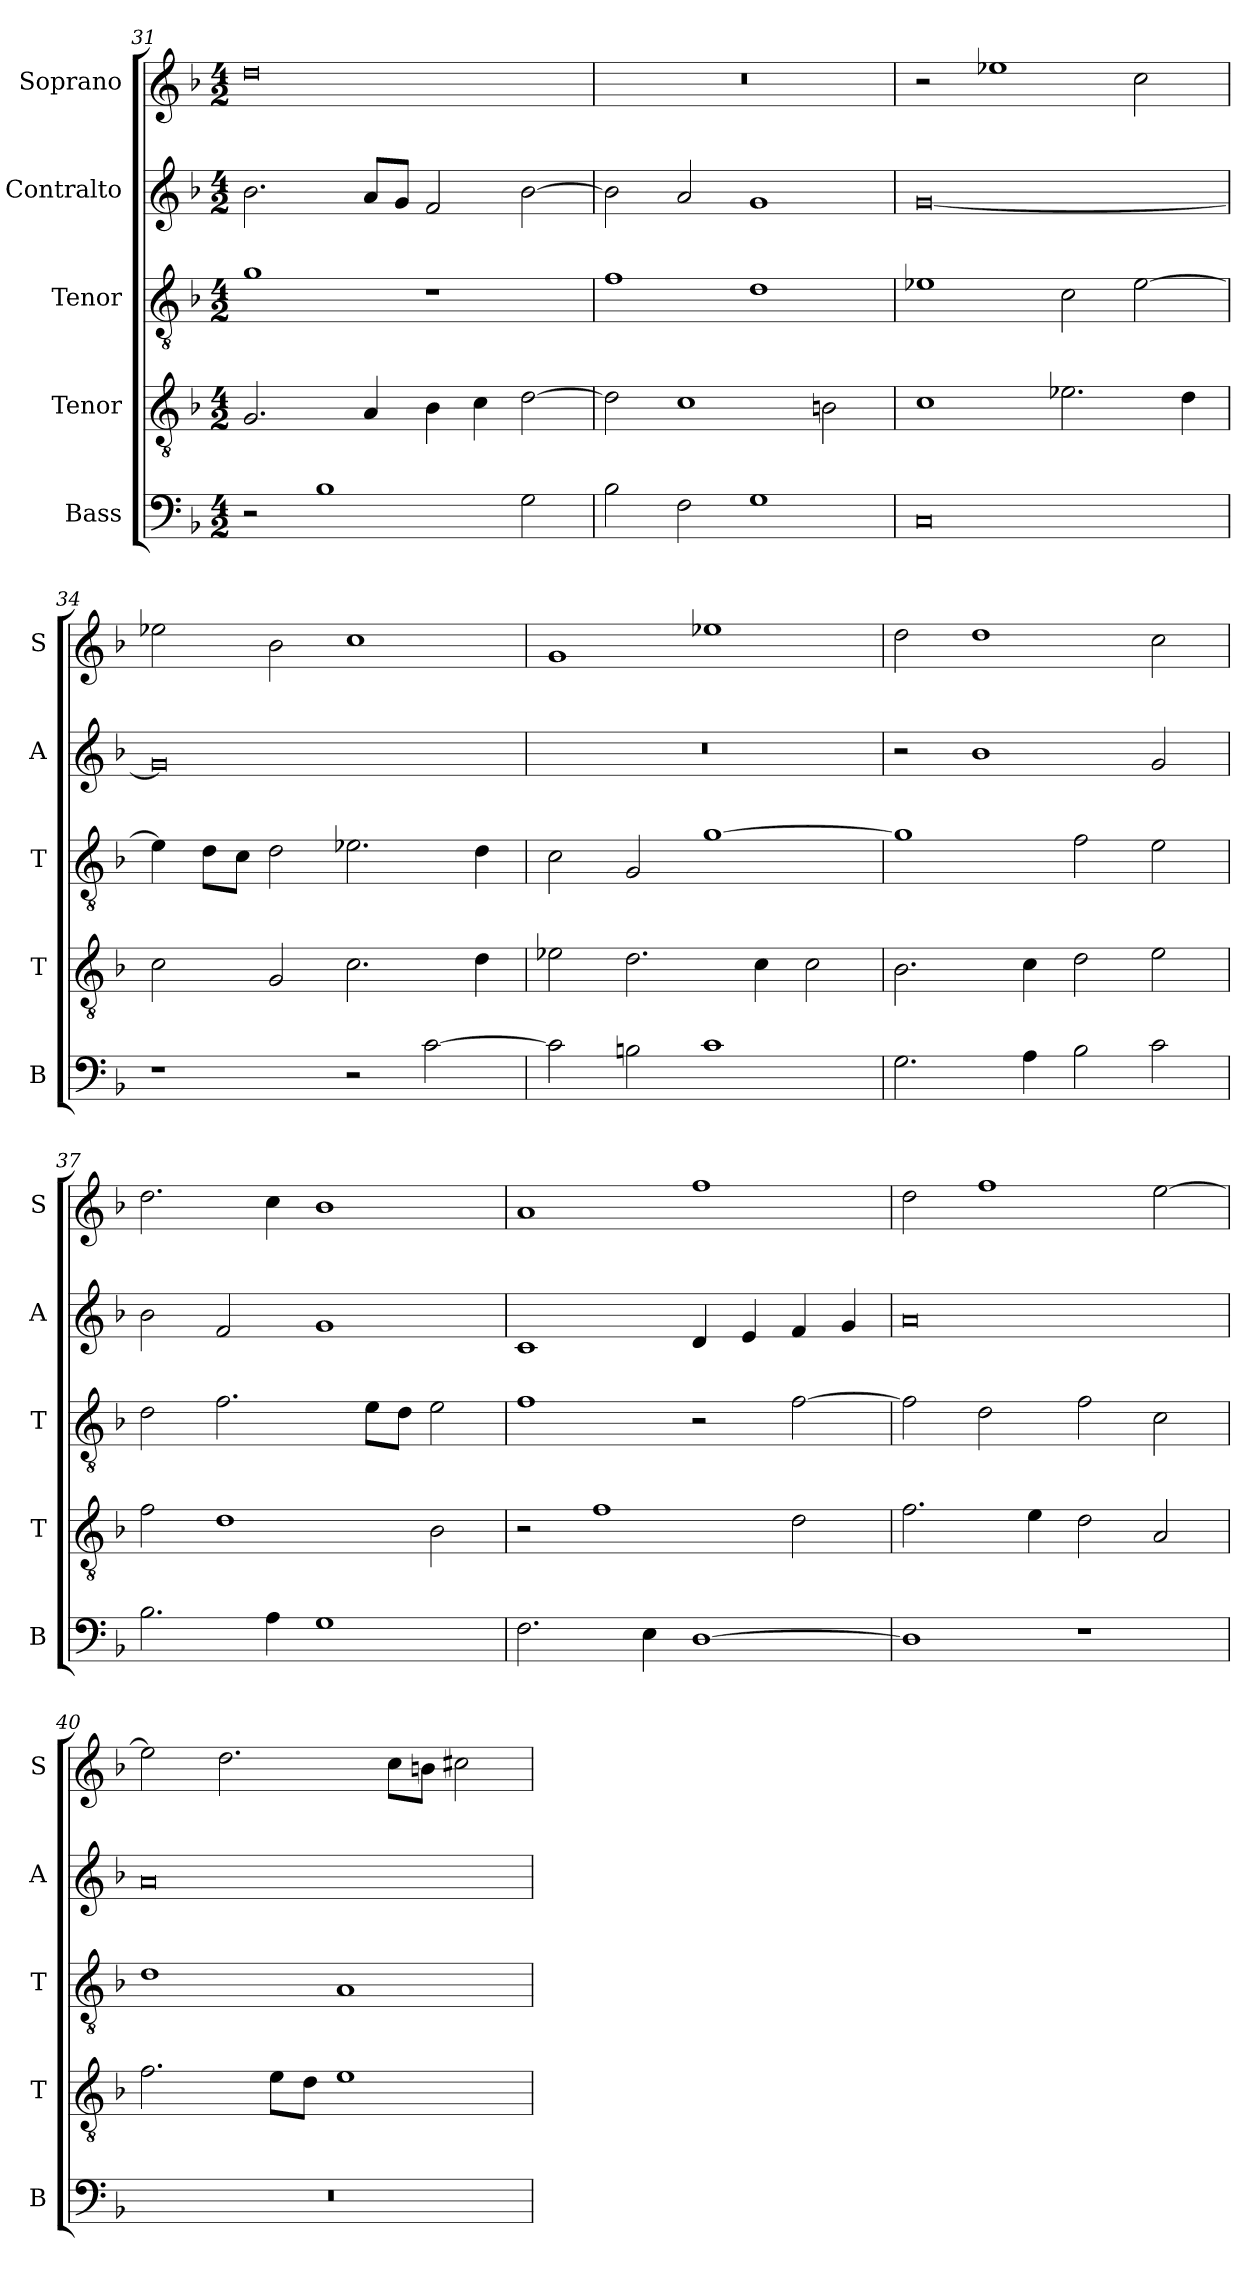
**kern	**kern	**kern	**kern	**kern
*part5	*part4	*part3	*part2	*part1
*staff5	*staff4	*staff3	*staff2	*staff1
*I"Bass	*I"Tenor	*I"Tenor	*I"Contralto	*I"Soprano
*I'B	*I'T	*I'T	*I'A	*I'S
*clefF4	*clefGv2	*clefGv2	*clefG2	*clefG2
*k[b-]	*k[b-]	*k[b-]	*k[b-]	*k[b-]
*G:dor	*G:dor	*G:dor	*G:dor	*G:dor
*M4/2	*M4/2	*M4/2	*M4/2	*M4/2
=31	=31	=31	=31	=31
2r	2.G	1g	2.b-	0dd
1B-	.	.	.	.
.	4A	.	8a/L	.
.	.	.	8g/J	.
.	4B-	1r	2f	.
.	4c	.	.	.
2G	[2d	.	[2b-	.
=32	=32	=32	=32	=32
2B-	2d]	1f	2b-]	0r
2F	1c	.	2a	.
1G	.	1d	1g	.
.	2Bn	.	.	.
=33	=33	=33	=33	=33
0C	1c	1e-X	[0g	2r
.	.	.	.	1ee-X
.	2.e-X	2c	.	.
.	.	[2e-	.	2cc
.	4d	.	.	.
=34	=34	=34	=34	=34
1r	2c	4e-]	0g]	2ee-X
.	.	8d\L	.	.
.	.	8c\J	.	.
.	2G	2d	.	2b-
2r	2.c	2.e-X	.	1cc
[2c	.	.	.	.
.	4d	4d	.	.
=35	=35	=35	=35	=35
2c]	2e-X	2c	0r	1g
2Bn	2.d	2G	.	.
1c	.	[1g	.	1ee-X
.	4c	.	.	.
.	2c	.	.	.
=36	=36	=36	=36	=36
2.G	2.B-	1g]	2r	2dd
.	.	.	1b-	1dd
4A	4c	.	.	.
2B-	2d	2f	.	.
2c	2e	2e	2g	2cc
=37	=37	=37	=37	=37
2.B-	2f	2d	2b-	2.dd
.	1d	2.f	2f	.
4A	.	.	.	4cc
1G	.	.	1g	1b-
.	.	8e\L	.	.
.	.	8d\J	.	.
.	2B-	2e	.	.
=38	=38	=38	=38	=38
2.F	2r	1f	1c	1a
.	1f	.	.	.
4E	.	.	.	.
[1D	.	2r	4d	1ff
.	.	.	4e	.
.	2d	[2f	4f	.
.	.	.	4g	.
=39	=39	=39	=39	=39
1D]	2.f	2f]	0a	2dd
.	.	2d	.	1ff
.	4e	.	.	.
1r	2d	2f	.	.
.	2A	2c	.	[2ee
=40	=40	=40	=40	=40
0r	2.f	1d	0a	2ee]
.	.	.	.	2.dd
.	8e\L	.	.	.
.	8d\J	.	.	.
.	1e	1A	.	.
.	.	.	.	8cc\L
.	.	.	.	8bn\J
.	.	.	.	2cc#X
=	=	=	=	=
*-	*-	*-	*-	*-
